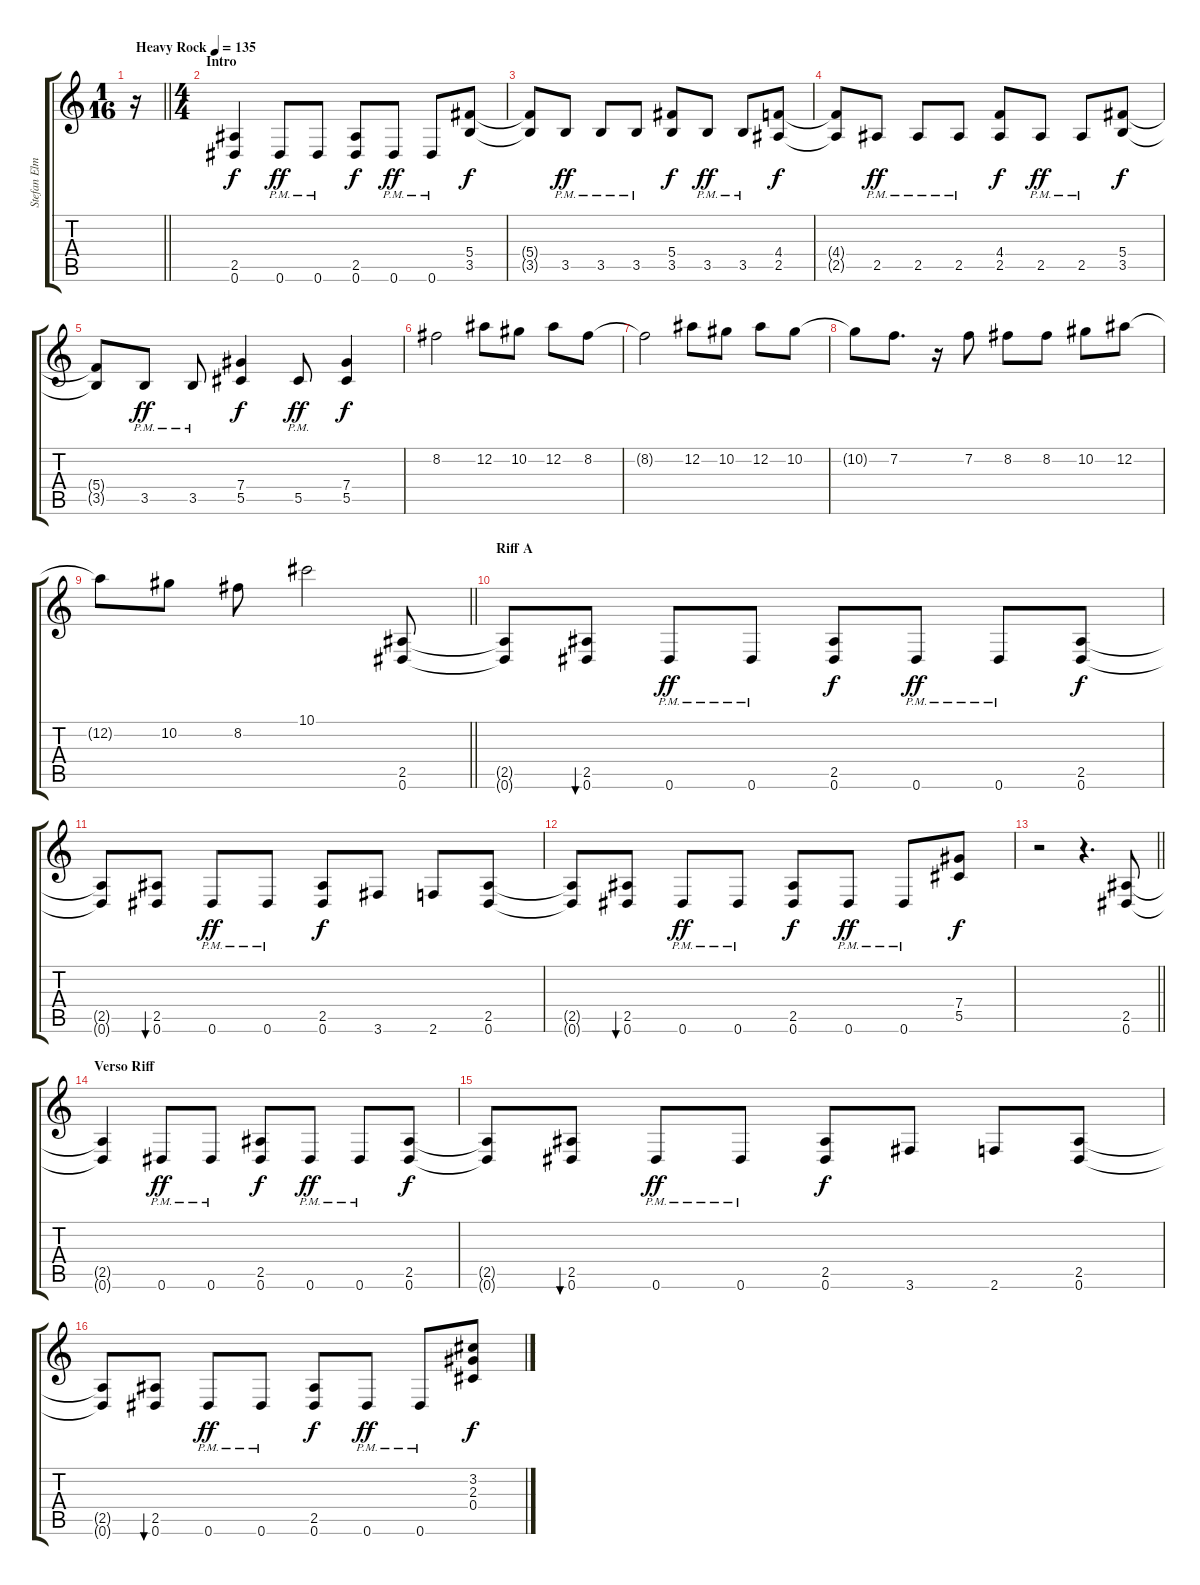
\track ("Stefan Elmgren" "Stefan Elm") {instrument distortionguitar}
\staff {score tabs}
\tuning (Eb4 Bb3 Gb3 Db3 Ab2 Eb2) {hide}
\ts (1 16)
\tempo (135 "Heavy Rock")
\clef g2
\barLineRight lightlight
\ks c
r.16{dy f instrument distortionguitar} |
\ts (4 4)
\section ("" "Intro")
(2.5 0.6).4 0.6{pm}.8{dy ff} 0.6{pm}.8 (2.5 0.6).8{dy f} 0.6{pm}.8{dy ff} 0.6{pm}.8 (5.4 3.5).8{dy f} |
(5.4{t} 3.5{t}).8 3.5{pm}.8{dy ff} 3.5{pm}.8 3.5{pm}.8 (5.4 3.5).8{dy f} 3.5{pm}.8{dy ff} 3.5{pm}.8 (4.4 2.5).8{dy f} |
(4.4{t} 2.5{t}).8 2.5{pm}.8{dy ff} 2.5{pm}.8 2.5{pm}.8 (4.4 2.5).8{dy f} 2.5{pm}.8{dy ff} 2.5{pm}.8 (5.4 3.5).8{dy f} |
(5.4{t} 3.5{t}).8 3.5{pm}.8{dy ff} 3.5{pm}.8 (7.4 5.5).4{dy f} 5.5{pm}.8{dy ff} (7.4 5.5).4{dy f} |
8.2.2 12.2.8 10.2.8 12.2.8 8.2.8 |
8.2{t}.2 12.2.8 10.2.8 12.2.8 10.2.8 |
10.2{t}.8 7.2.8{d} r.16 7.2.8 8.2.8 8.2.8 10.2.8 12.2.8 |
\barLineRight lightlight
12.2{t}.8 10.2.8 8.2.8 10.1.2 (2.5 0.6).8 |
\section ("" "Riff A")
(2.5{t} 0.6{t}).8 (2.5 0.6).8{bu 30} 0.6{pm}.8{dy ff} 0.6{pm}.8 (2.5 0.6).8{dy f} 0.6{pm}.8{dy ff} 0.6{pm}.8 (2.5 0.6).8{dy f} |
(2.5{t} 0.6{t}).8 (2.5 0.6).8{bu 30} 0.6{pm}.8{dy ff} 0.6{pm}.8 (2.5 0.6).8{dy f} 3.6.8 2.6.8 (2.5 0.6).8 |
(2.5{t} 0.6{t}).8 (2.5 0.6).8{bu 30} 0.6{pm}.8{dy ff} 0.6{pm}.8 (2.5 0.6).8{dy f} 0.6{pm}.8{dy ff} 0.6{pm}.8 (7.4 5.5).8{dy f} |
\barLineRight lightlight
r.2 r.4{d} (2.5 0.6).8 |
\section ("" "Verso Riff")
(2.5{t} 0.6{t}).4 0.6{pm}.8{dy ff} 0.6{pm}.8 (2.5 0.6).8{dy f} 0.6{pm}.8{dy ff} 0.6{pm}.8 (2.5 0.6).8{dy f} |
(2.5{t} 0.6{t}).8 (2.5 0.6).8{bu 30} 0.6{pm}.8{dy ff} 0.6{pm}.8 (2.5 0.6).8{dy f} 3.6.8 2.6.8 (2.5 0.6).8 |
(2.5{t} 0.6{t}).8 (2.5 0.6).8{bu 30} 0.6{pm}.8{dy ff} 0.6{pm}.8 (2.5 0.6).8{dy f} 0.6{pm}.8{dy ff} 0.6{pm}.8 (3.2 2.3 0.4).8{dy f}
